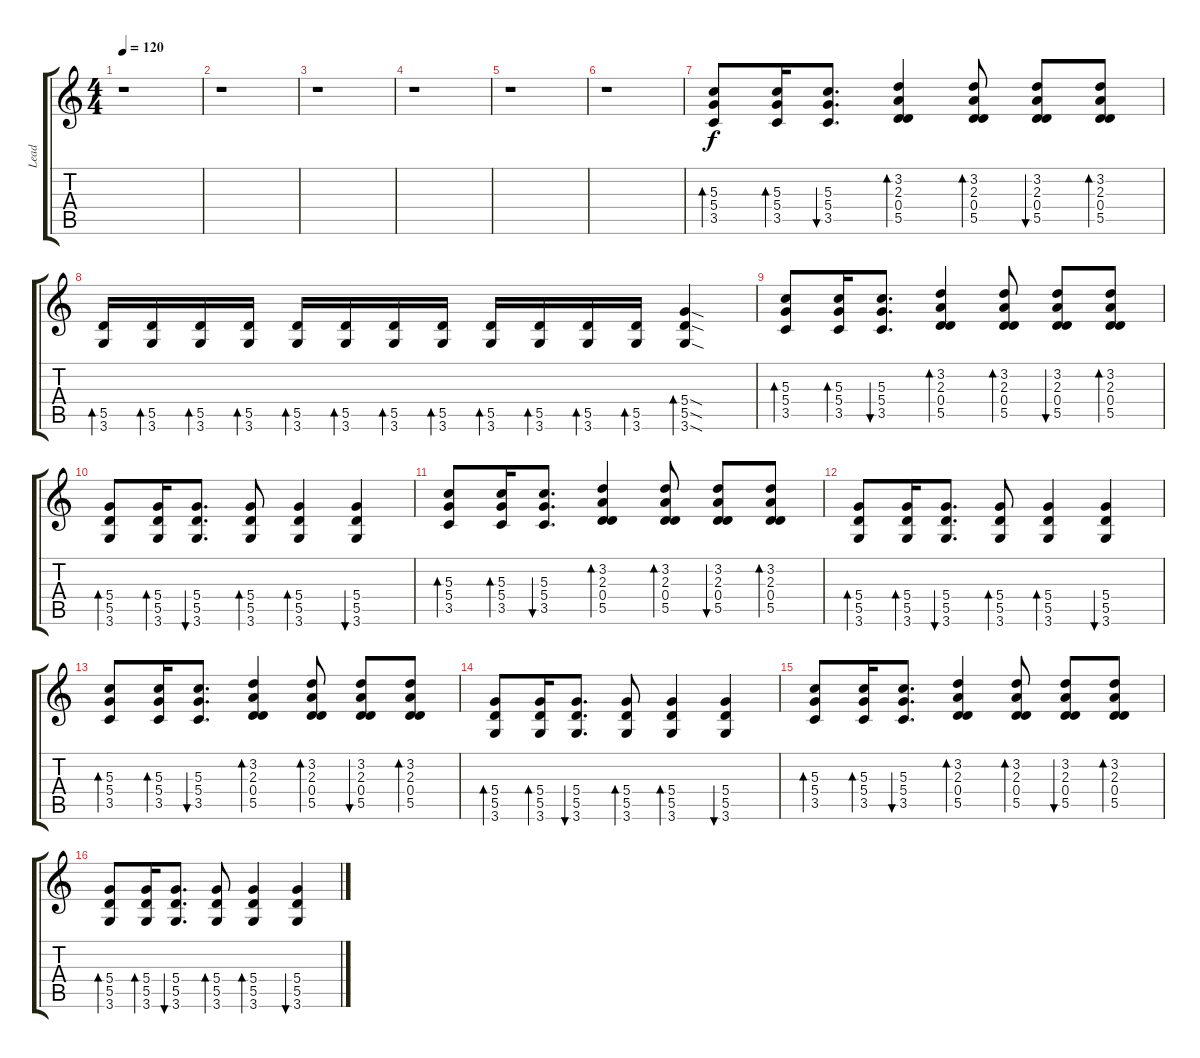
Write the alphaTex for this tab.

\track ("Lead" "Lead") {instrument distortionguitar}
\staff {score tabs}
\tuning (E4 B3 G3 D3 A2 E2) {hide}
\ts (4 4)
\tempo 120
\clef g2
\ks c
r.1{dy f} |
r.1 |
r.1 |
r.1 |
r.1 |
r.1 |
(5.3 5.4 3.5).8{bd 60 instrument distortionguitar} (5.3 5.4 3.5).16{bd 60} (5.3 5.4 3.5).8{d bu 60} (3.2 2.3 0.4 5.5).4{bd 60} (3.2 2.3 0.4 5.5).8{bd 60} (3.2 2.3 0.4 5.5).8{bu 60} (3.2 2.3 0.4 5.5).8{bd 60} |
(5.5 3.6).16{bd 60} (5.5 3.6).16{bd 60} (5.5 3.6).16{bd 60} (5.5 3.6).16{bd 60} (5.5 3.6).16{bd 60} (5.5 3.6).16{bd 60} (5.5 3.6).16{bd 60} (5.5 3.6).16{bd 60} (5.5 3.6).16{bd 60} (5.5 3.6).16{bd 60} (5.5 3.6).16{bd 60} (5.5 3.6).16{bd 60} (5.4{sod} 5.5{sod} 3.6{sod}).4{bd 60} |
(5.3 5.4 3.5).8{bd 60 instrument distortionguitar} (5.3 5.4 3.5).16{bd 60} (5.3 5.4 3.5).8{d bu 60} (3.2 2.3 0.4 5.5).4{bd 60} (3.2 2.3 0.4 5.5).8{bd 60} (3.2 2.3 0.4 5.5).8{bu 60} (3.2 2.3 0.4 5.5).8{bd 60} |
(5.4 5.5 3.6).8{bd 60} (5.4 5.5 3.6).16{bd 60} (5.4 5.5 3.6).8{d bu 60} (5.4 5.5 3.6).8{bd 60} (5.4 5.5 3.6).4{bd 60} (5.4 5.5 3.6).4{bu 60} |
(5.3 5.4 3.5).8{bd 60} (5.3 5.4 3.5).16{bd 60} (5.3 5.4 3.5).8{d bu 60} (3.2 2.3 0.4 5.5).4{bd 60} (3.2 2.3 0.4 5.5).8{bd 60} (3.2 2.3 0.4 5.5).8{bu 60} (3.2 2.3 0.4 5.5).8{bd 60} |
(5.4 5.5 3.6).8{bd 60} (5.4 5.5 3.6).16{bd 60} (5.4 5.5 3.6).8{d bu 60} (5.4 5.5 3.6).8{bd 60} (5.4 5.5 3.6).4{bd 60} (5.4 5.5 3.6).4{bu 60} |
(5.3 5.4 3.5).8{bd 60} (5.3 5.4 3.5).16{bd 60} (5.3 5.4 3.5).8{d bu 60} (3.2 2.3 0.4 5.5).4{bd 60} (3.2 2.3 0.4 5.5).8{bd 60} (3.2 2.3 0.4 5.5).8{bu 60} (3.2 2.3 0.4 5.5).8{bd 60} |
(5.4 5.5 3.6).8{bd 60} (5.4 5.5 3.6).16{bd 60} (5.4 5.5 3.6).8{d bu 60} (5.4 5.5 3.6).8{bd 60} (5.4 5.5 3.6).4{bd 60} (5.4 5.5 3.6).4{bu 60} |
(5.3 5.4 3.5).8{bd 60} (5.3 5.4 3.5).16{bd 60} (5.3 5.4 3.5).8{d bu 60} (3.2 2.3 0.4 5.5).4{bd 60} (3.2 2.3 0.4 5.5).8{bd 60} (3.2 2.3 0.4 5.5).8{bu 60} (3.2 2.3 0.4 5.5).8{bd 60} |
(5.4 5.5 3.6).8{bd 60} (5.4 5.5 3.6).16{bd 60} (5.4 5.5 3.6).8{d bu 60} (5.4 5.5 3.6).8{bd 60} (5.4 5.5 3.6).4{bd 60} (5.4 5.5 3.6).4{bu 60}
